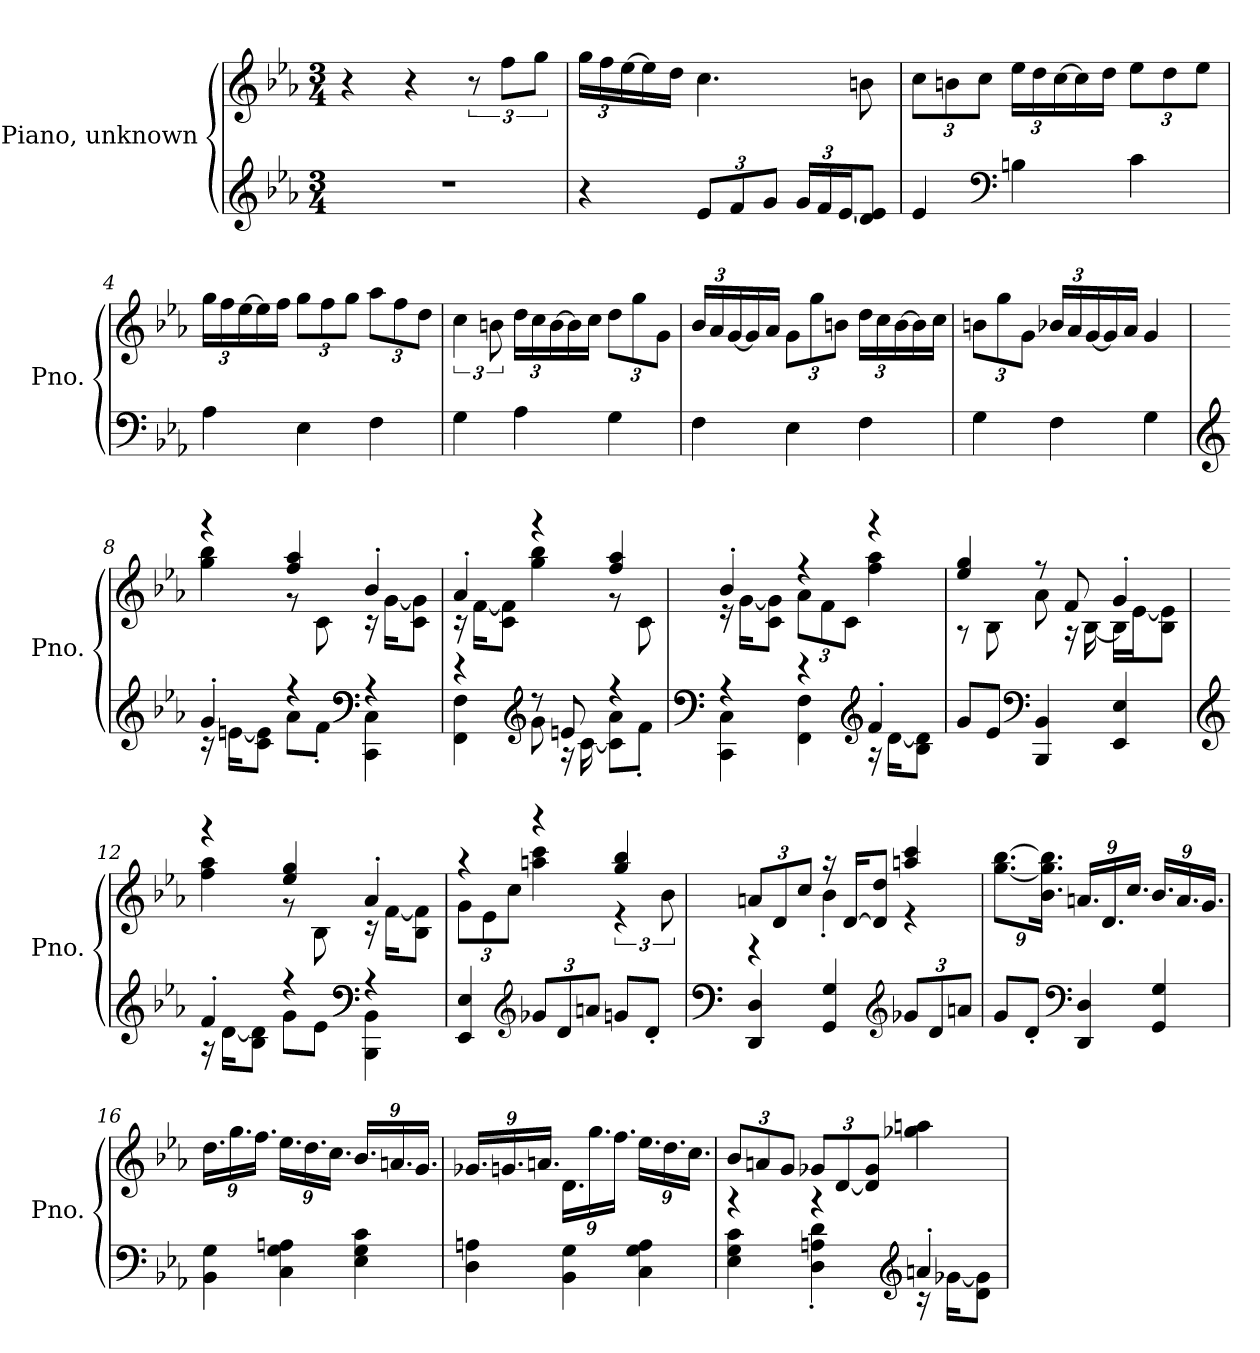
**kern	**kern
*part1	*part1
*staff2	*staff1
*I"Piano, unknown	*
*I'Pno.	*
*clefG2	*clefG2
*k[b-e-a-]	*k[b-e-a-]
*M3/4	*M3/4
*MM113	*MM113
=1	=1
2.r	4r
.	4r
.	12r
.	12ff\L
.	12gg\J
=2	=2
*	*Xbrackettup
4r	24gg\LL
.	24ff\
.	[24ee-\
.	16ee-\]
.	16dd\JJ
*Xbrackettup	*
12e-/L	4.cc\
12f/	.
12g/J	.
24g/LL	.
24f/	.
[24e-/J	.
8d/ 8e-/]J	8bn\
=3	=3
4e-/	12cc\L
.	12bn\
.	12cc\J
*clefF4	*
4Bn\	24ee-\LL
.	24dd\
.	[24cc\
.	16cc\]
.	16dd\JJ
4c\	12ee-\L
.	12dd\
.	12ee-\J
=4	=4
4A-\	24gg\LL
.	24ff\
.	[24ee-\
.	16ee-\]
.	16ff\JJ
4E-\	12gg\L
.	12ff\
.	12gg\J
4F\	12aa-\L
.	12ff\
.	12dd\J
!!LO:LB:g=z
=5	=5
*	*brackettup
4G\	6cc\
.	12bn\
*	*Xbrackettup
4A-\	24dd\LL
.	24cc\
.	[24b\
.	16b\]
.	16cc\JJ
4G\	12dd\L
.	12gg\
.	12g\J
=6	=6
4F\	24b-/LL
.	24a-/
.	[24g/
.	16g/]
.	16a-/JJ
4E-\	12g\L
.	12gg\
.	12bn\J
4F\	24dd\LL
.	24cc\
.	[24b\
.	16b\]
.	16cc\JJ
=7	=7
4G\	12bn\L
.	12gg\
.	12g\J
4F\	24b-X/LL
.	24a-/
.	[24g/
.	16g/]
.	16a-/JJ
4G\	4g/
!!LO:LB:g=z
=8	=8
*clefG2	*
*^	*^
4g'/	16r	4r	4gg\ 4bb-\
.	[16en\KL	.	.
.	8c\ 8e\]J	.	.
4r	8a-\L	4ff/ 4aa-/	8r
.	8f'\J	.	8c\
*clefF4	*	*	*
4r	4CC\ 4C\	4b-'/	16r
.	.	.	[16g\KL
.	.	.	8c\ 8g\]J
=9	=9	=9	=9
4r	4FF\ 4F\	4a-'/	16r
.	.	.	[16f\KL
.	.	.	8c\ 8f\]J
*clefG2	*	*	*
8r	8g\	4r	4gg\ 4bb-\
8en/	16r	.	.
.	[16c\	.	.
4r	8c\] 8a-\L	4ff/ 4aa-/	8r
.	8f'\J	.	8c\
=10	=10	=10	=10
*clefF4	*	*	*
4r	4CC\ 4C\	4b-'/	16r
.	.	.	[16g\KL
.	.	.	8c\ 8g\]J
4r	4FF\ 4F\	4r	12a-\L
.	.	.	12f\
.	.	.	12c\J
*clefG2	*	*	*
4f'/	16r	4r	4ff\ 4aa-\
.	[16d\KL	.	.
.	8B-\ 8d\]J	.	.
*v	*v	*	*
!!LO:LB:g=z	!!
=11	=11	=11
8g/L	4ee-/ 4gg/	8r
8e-/J	.	8B-\
*clefF4	*	*
4BBB-/ 4BB-/	8r	8a-\
.	8f/	16r
.	.	[16B-\
4EE-/ 4E-/	4g'/	16B-\LL]
.	.	[16e-\J
.	.	8B-\ 8e-\]J
=12	=12	=12
*clefG2	*	*
*^	*	*
4f'/	16r	4r	4ff\ 4aa-\
.	[16d\KL	.	.
.	8B-\ 8d\]J	.	.
4r	8g\L	4ee-/ 4gg/	8r
.	8e-\J	.	8B-\
*clefF4	*	*	*
4r	4BBB-\ 4BB-\	4a-'/	16r
.	.	.	[16f\KL
.	.	.	8B-\ 8f\]J
*v	*v	*	*
=13	=13	=13
4EE-/ 4E-/	4r	12g\L
.	.	12e-\
.	.	12cc\J
*clefG2	*	*
12g-X/L	4r	4aan\ 4ccc\
12d/	.	.
12an/J	.	.
*	*	*brackettup
8gn/L	4gg/ 4bb-/	6r
8d'/J	.	.
.	.	12b-\
!!LO:LB:g=z	!!
=14	=14	=14
*clefF4	*	*
*	*Xbrackettup	*
4DD/ 4D/	12an/L	4r
.	12d/	.
.	12cc/J	.
4GG/ 4G/	16r	4b-'\
.	[16d/KL	.
.	8d/] 8dd/J	.
*clefG2	*	*
12g-X/L	4aan/ 4ccc/	4r
12d/	.	.
12an/J	.	.
*	*v	*v
=15	=15
8g/L	[9.gg\ [9.bb-\L
8d'/J	.
.	18.b-\ 18.gg\] 18.bb-\]Jk
*clefF4	*
4DD/ 4D/	18.an/LL
.	18.d/
.	18.cc/JJ
4GG/ 4G/	18.b-/LL
.	18.a/
.	18.g/JJ
=16	=16
4BB-\ 4G\	18.dd\LL
.	18.gg\
.	18.ff\JJ
4C\ 4G\ 4An\	18.ee-\LL
.	18.dd\
.	18.cc\JJ
4E-\ 4G\ 4c\	18.b-/LL
.	18.an/
.	18.g/JJ
!!LO:LB:g=z
=17	=17
4D\ 4An\	18.g-X/LL
.	18.gn/
.	18.an/JJ
4BB-\ 4G\	18.d\LL
.	18.gg\
.	18.ff\JJ
4C\ 4G\ 4A\	18.ee-\LL
.	18.dd\
.	18.cc\JJ
=18	=18
*^	*
4r	4E-\ 4G\ 4c\	12b-/L
.	.	12an/
.	.	12g/J
4r	4D\' 4An\' 4d\'	12g-X/L
.	.	[12d/
.	.	12d/] 12g-/J
*clefG2	*	*
4an'/	16r	4gg-X\ 4aan\
.	[16g-X\KL	.
.	8d\ 8g-\]J	.
*v	*v	*
=	=
*-	*-
